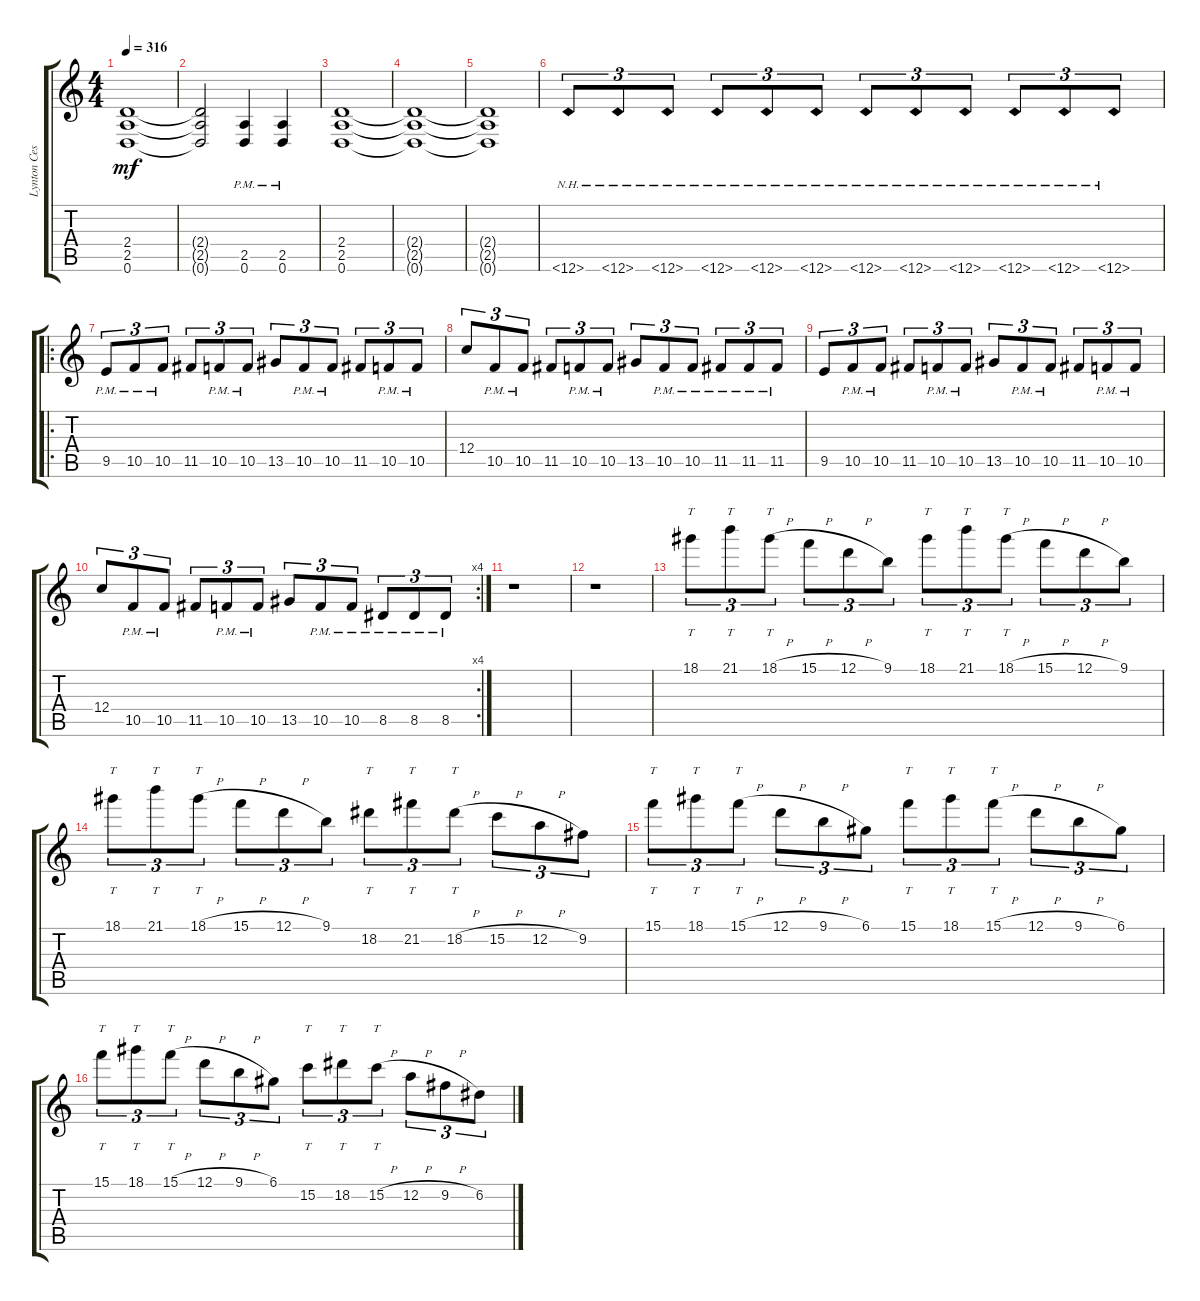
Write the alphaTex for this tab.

\track ("Lynton Cessford" "Lynton Ces") {instrument distortionguitar}
\staff {score tabs}
\tuning (D4 A3 F3 C3 G2 D2) {hide}
\ts (4 4)
\tempo 316
\clef g2
\ks c
(2.4{t} 2.5{t} 0.6{t}).1{dy mf} |
(2.4{t} 2.5{t} 0.6{t}).2 (2.5{pm} 0.6{pm}).4 (2.5{pm} 0.6{pm}).4 |
(2.4 2.5 0.6).1 |
(2.4{t} 2.5{t} 0.6{t}).1 |
(2.4{t} 2.5{t} 0.6{t}).1 |
12.6{nh}.8{tu (3 2)} 12.6{nh}.8{tu (3 2)} 12.6{nh}.8{tu (3 2)} 12.6{nh}.8{tu (3 2)} 12.6{nh}.8{tu (3 2)} 12.6{nh}.8{tu (3 2)} 12.6{nh}.8{tu (3 2)} 12.6{nh}.8{tu (3 2)} 12.6{nh}.8{tu (3 2)} 12.6{nh}.8{tu (3 2)} 12.6{nh}.8{tu (3 2)} 12.6{nh}.8{tu (3 2)} |
\ro
9.5{pm}.8{tu (3 2)} 10.5{pm}.8{tu (3 2)} 10.5{pm}.8{tu (3 2)} 11.5.8{tu (3 2)} 10.5{pm}.8{tu (3 2)} 10.5{pm}.8{tu (3 2)} 13.5.8{tu (3 2)} 10.5{pm}.8{tu (3 2)} 10.5{pm}.8{tu (3 2)} 11.5.8{tu (3 2)} 10.5{pm}.8{tu (3 2)} 10.5{pm}.8{tu (3 2)} |
12.4.8{tu (3 2)} 10.5{pm}.8{tu (3 2)} 10.5{pm}.8{tu (3 2)} 11.5.8{tu (3 2)} 10.5{pm}.8{tu (3 2)} 10.5{pm}.8{tu (3 2)} 13.5.8{tu (3 2)} 10.5{pm}.8{tu (3 2)} 10.5{pm}.8{tu (3 2)} 11.5{pm}.8{tu (3 2)} 11.5{pm}.8{tu (3 2)} 11.5{pm}.8{tu (3 2)} |
9.5.8{tu (3 2)} 10.5{pm}.8{tu (3 2)} 10.5{pm}.8{tu (3 2)} 11.5.8{tu (3 2)} 10.5{pm}.8{tu (3 2)} 10.5{pm}.8{tu (3 2)} 13.5.8{tu (3 2)} 10.5{pm}.8{tu (3 2)} 10.5{pm}.8{tu (3 2)} 11.5.8{tu (3 2)} 10.5{pm}.8{tu (3 2)} 10.5{pm}.8{tu (3 2)} |
\rc 4
12.4.8{tu (3 2)} 10.5{pm}.8{tu (3 2)} 10.5{pm}.8{tu (3 2)} 11.5.8{tu (3 2)} 10.5{pm}.8{tu (3 2)} 10.5{pm}.8{tu (3 2)} 13.5.8{tu (3 2)} 10.5{pm}.8{tu (3 2)} 10.5{pm}.8{tu (3 2)} 8.5{pm}.8{tu (3 2)} 8.5{pm}.8{tu (3 2)} 8.5{pm}.8{tu (3 2)} |
r.1 |
r.1 |
18.1.8{tt tu (3 2)} 21.1.8{tt tu (3 2)} 18.1{h}.8{tt tu (3 2)} 15.1{h}.8{tu (3 2)} 12.1{h}.8{tu (3 2)} 9.1.8{tu (3 2)} 18.1.8{tt tu (3 2)} 21.1.8{tt tu (3 2)} 18.1{h}.8{tt tu (3 2)} 15.1{h}.8{tu (3 2)} 12.1{h}.8{tu (3 2)} 9.1.8{tu (3 2)} |
18.1.8{tt tu (3 2)} 21.1.8{tt tu (3 2)} 18.1{h}.8{tt tu (3 2)} 15.1{h}.8{tu (3 2)} 12.1{h}.8{tu (3 2)} 9.1.8{tu (3 2)} 18.2.8{tt tu (3 2)} 21.2.8{tt tu (3 2)} 18.2{h}.8{tt tu (3 2)} 15.2{h}.8{tu (3 2)} 12.2{h}.8{tu (3 2)} 9.2.8{tu (3 2)} |
15.1.8{tt tu (3 2)} 18.1.8{tt tu (3 2)} 15.1{h}.8{tt tu (3 2)} 12.1{h}.8{tu (3 2)} 9.1{h}.8{tu (3 2)} 6.1.8{tu (3 2)} 15.1.8{tt tu (3 2)} 18.1.8{tt tu (3 2)} 15.1{h}.8{tt tu (3 2)} 12.1{h}.8{tu (3 2)} 9.1{h}.8{tu (3 2)} 6.1.8{tu (3 2)} |
15.1.8{tt tu (3 2)} 18.1.8{tt tu (3 2)} 15.1{h}.8{tt tu (3 2)} 12.1{h}.8{tu (3 2)} 9.1{h}.8{tu (3 2)} 6.1.8{tu (3 2)} 15.2.8{tt tu (3 2)} 18.2.8{tt tu (3 2)} 15.2{h}.8{tt tu (3 2)} 12.2{h}.8{tu (3 2)} 9.2{h}.8{tu (3 2)} 6.2.8{tu (3 2)}
